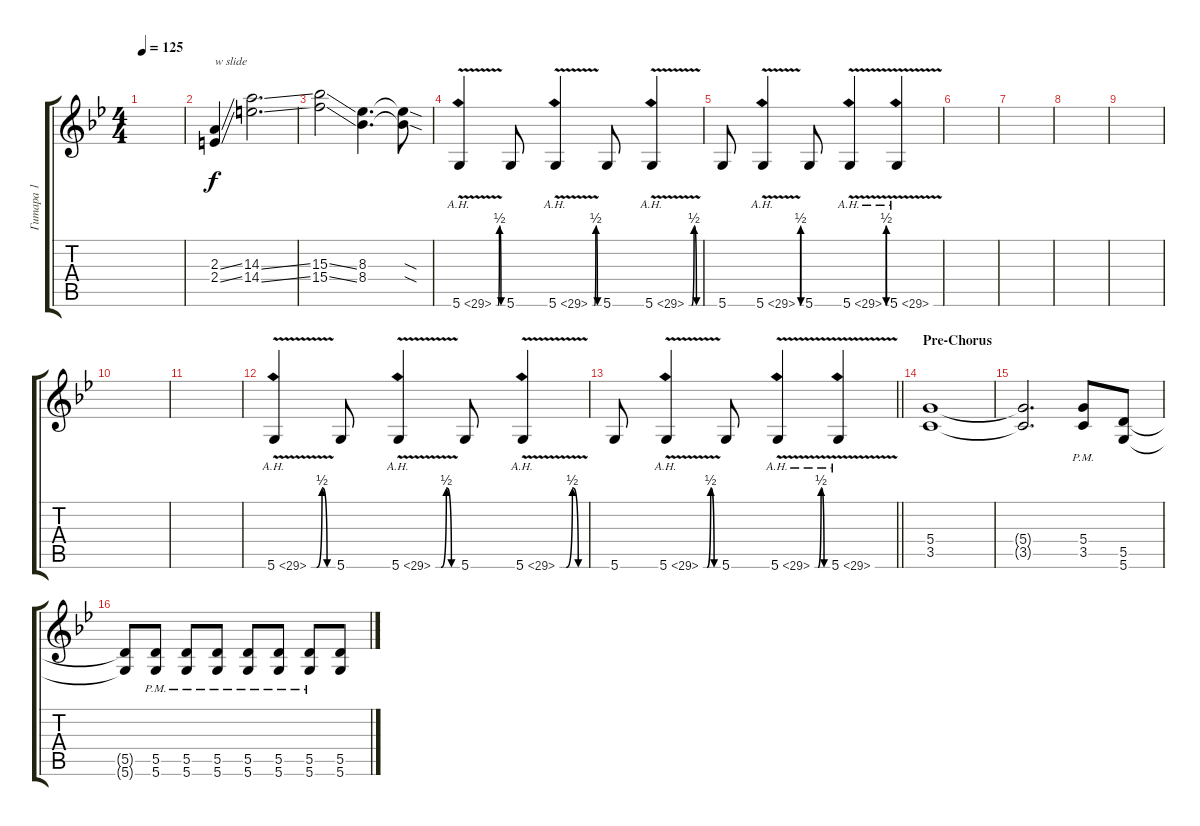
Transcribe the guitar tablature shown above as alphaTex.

\track ("Гитара 1" "Гитара 1") {instrument distortionguitar}
\staff {score tabs}
\tuning (E4 B3 G3 D3 A2 D2) {hide}
\ts (4 4)
\tempo 125
\clef g2
\ks gminor
|
(2.3{ss} 2.4{ss}).4{txt "w slide"} (14.3{ss} 14.4{ss}).2{d} |
(15.3{ss} 15.4{ss}).2 (8.3 8.4).4{d} (8.3{sod t} 8.4{sod t}).8 |
5.6{be (custom 0 0 15 0 30 2 44 0 60 0) ah 24 v}.4 5.6.8 5.6{be (custom 0 0 15 0 30 2 44 0 60 0) ah 24 v}.4 5.6.8 5.6{be (custom 0 0 15 0 30 2 44 0 60 0) ah 24 v}.4 |
5.6.8 5.6{be (custom 0 0 15 0 30 2 44 0 60 0) ah 24 v}.4 5.6.8 5.6{be (custom 0 0 15 0 30 2 44 0 60 0) ah 24 v}.4 5.6{ah 24 v}.4 |
|
|
|
|
|
|
5.6{be (custom 0 0 15 0 30 2 44 0 60 0) ah 24 v}.4 5.6.8 5.6{be (custom 0 0 15 0 30 2 44 0 60 0) ah 24 v}.4 5.6.8 5.6{be (custom 0 0 15 0 30 2 44 0 60 0) ah 24 v}.4 |
\barLineRight lightlight
5.6.8 5.6{be (custom 0 0 15 0 30 2 44 0 60 0) ah 24 v}.4 5.6.8 5.6{be (custom 0 0 15 0 30 2 44 0 60 0) ah 24 v}.4 5.6{ah 24 v}.4 |
\section ("" "Pre-Chorus")
(5.4 3.5).1 |
(5.4{t} 3.5{t}).2{d} (5.4{pm} 3.5{pm}).8 (5.5 5.6).8 |
(5.5{t} 5.6{t}).8 (5.5{pm} 5.6{pm}).8 (5.5{pm} 5.6{pm}).8 (5.5{pm} 5.6{pm}).8 (5.5{pm} 5.6{pm}).8 (5.5{pm} 5.6{pm}).8 (5.5{pm} 5.6{pm}).8 (5.5 5.6).8
